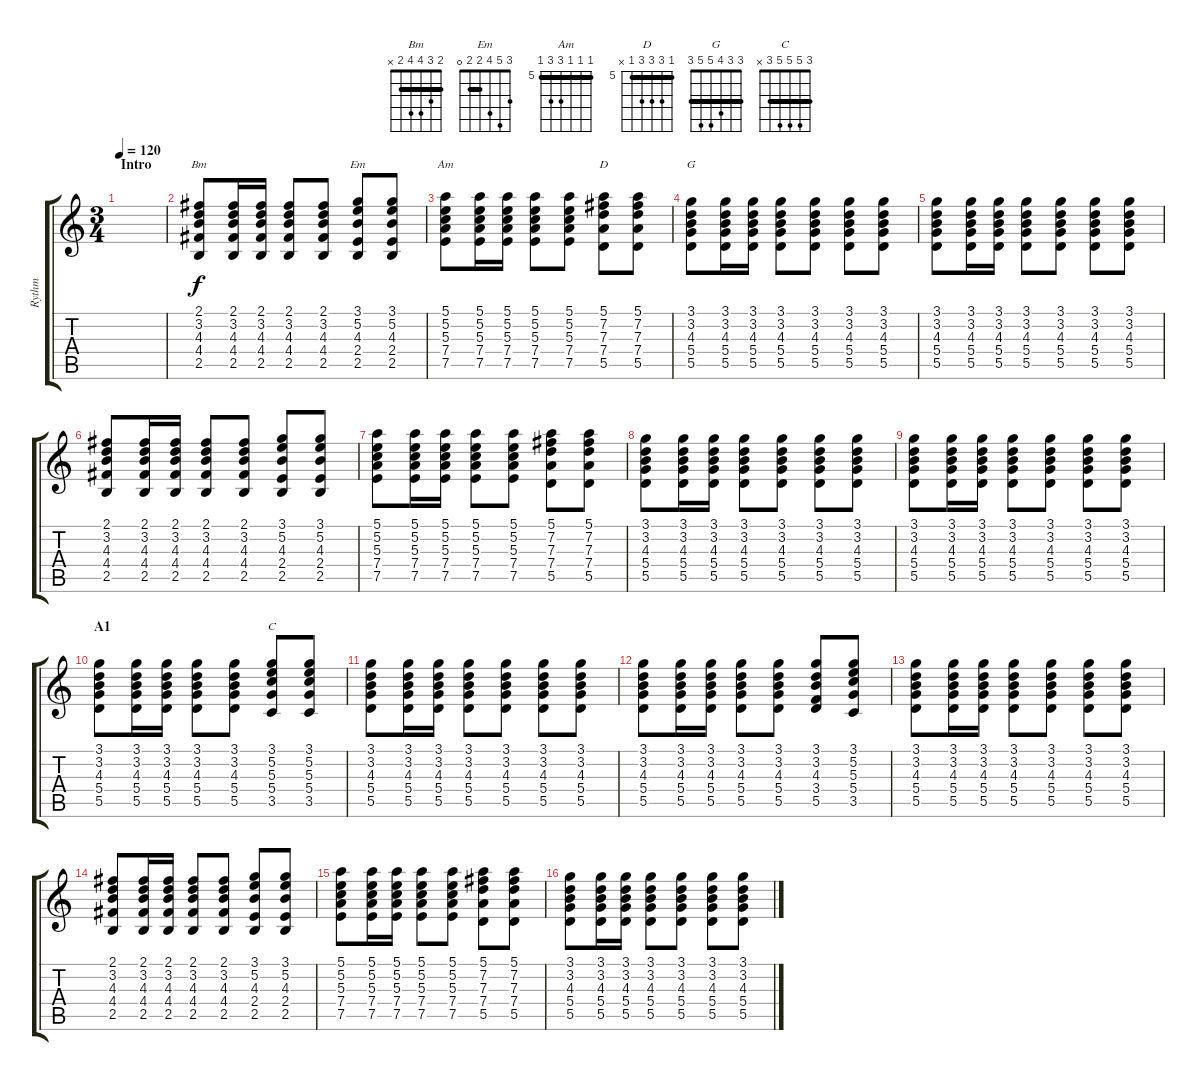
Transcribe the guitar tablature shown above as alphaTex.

\track ("Rythm" "Rythm") {instrument acousticguitarnylon}
\staff {score tabs}
\tuning (E4 B3 G3 D3 A2 E2) {hide}
\chord ("Bm" 2 3 4 4 2 x) {barre 2}
\chord ("Em" 3 5 4 2 2 0) {barre 2}
\chord ("Am" 5 5 5 7 7 5) {firstfret 5 barre 5}
\chord ("D" 5 7 7 7 5 x) {firstfret 5 barre 5}
\chord ("G" 3 3 4 5 5 3) {barre 3}
\chord ("C" 3 5 5 5 3 x) {barre 3}
\ts (3 4)
\section ("" "Intro")
\tempo 120
\clef g2
\ks c
|
(2.1 3.2 4.3 4.4 2.5).8{ch "Bm"} (2.1 3.2 4.3 4.4 2.5).16 (2.1 3.2 4.3 4.4 2.5).16 (2.1 3.2 4.3 4.4 2.5).8 (2.1 3.2 4.3 4.4 2.5).8 (3.1 5.2 4.3 2.4 2.5).8{ch "Em"} (3.1 5.2 4.3 2.4 2.5).8 |
(5.1 5.2 5.3 7.4 7.5).8{ch "Am"} (5.1 5.2 5.3 7.4 7.5).16 (5.1 5.2 5.3 7.4 7.5).16 (5.1 5.2 5.3 7.4 7.5).8 (5.1 5.2 5.3 7.4 7.5).8 (5.1 7.2 7.3 7.4 5.5).8{ch "D"} (5.1 7.2 7.3 7.4 5.5).8 |
(3.1 3.2 4.3 5.4 5.5).8{ch "G"} (3.1 3.2 4.3 5.4 5.5).16 (3.1 3.2 4.3 5.4 5.5).16 (3.1 3.2 4.3 5.4 5.5).8 (3.1 3.2 4.3 5.4 5.5).8 (3.1 3.2 4.3 5.4 5.5).8 (3.1 3.2 4.3 5.4 5.5).8 |
(3.1 3.2 4.3 5.4 5.5).8 (3.1 3.2 4.3 5.4 5.5).16 (3.1 3.2 4.3 5.4 5.5).16 (3.1 3.2 4.3 5.4 5.5).8 (3.1 3.2 4.3 5.4 5.5).8 (3.1 3.2 4.3 5.4 5.5).8 (3.1 3.2 4.3 5.4 5.5).8 |
(2.1 3.2 4.3 4.4 2.5).8 (2.1 3.2 4.3 4.4 2.5).16 (2.1 3.2 4.3 4.4 2.5).16 (2.1 3.2 4.3 4.4 2.5).8 (2.1 3.2 4.3 4.4 2.5).8 (3.1 5.2 4.3 2.4 2.5).8 (3.1 5.2 4.3 2.4 2.5).8 |
(5.1 5.2 5.3 7.4 7.5).8 (5.1 5.2 5.3 7.4 7.5).16 (5.1 5.2 5.3 7.4 7.5).16 (5.1 5.2 5.3 7.4 7.5).8 (5.1 5.2 5.3 7.4 7.5).8 (5.1 7.2 7.3 7.4 5.5).8 (5.1 7.2 7.3 7.4 5.5).8 |
(3.1 3.2 4.3 5.4 5.5).8 (3.1 3.2 4.3 5.4 5.5).16 (3.1 3.2 4.3 5.4 5.5).16 (3.1 3.2 4.3 5.4 5.5).8 (3.1 3.2 4.3 5.4 5.5).8 (3.1 3.2 4.3 5.4 5.5).8 (3.1 3.2 4.3 5.4 5.5).8 |
(3.1 3.2 4.3 5.4 5.5).8 (3.1 3.2 4.3 5.4 5.5).16 (3.1 3.2 4.3 5.4 5.5).16 (3.1 3.2 4.3 5.4 5.5).8 (3.1 3.2 4.3 5.4 5.5).8 (3.1 3.2 4.3 5.4 5.5).8 (3.1 3.2 4.3 5.4 5.5).8 |
\section ("" "A1")
(3.1 3.2 4.3 5.4 5.5).8 (3.1 3.2 4.3 5.4 5.5).16 (3.1 3.2 4.3 5.4 5.5).16 (3.1 3.2 4.3 5.4 5.5).8 (3.1 3.2 4.3 5.4 5.5).8 (3.1 5.2 5.3 5.4 3.5).8{ch "C"} (3.1 5.2 5.3 5.4 3.5).8 |
(3.1 3.2 4.3 5.4 5.5).8 (3.1 3.2 4.3 5.4 5.5).16 (3.1 3.2 4.3 5.4 5.5).16 (3.1 3.2 4.3 5.4 5.5).8 (3.1 3.2 4.3 5.4 5.5).8 (3.1 3.2 4.3 5.4 5.5).8 (3.1 3.2 4.3 5.4 5.5).8 |
(3.1 3.2 4.3 5.4 5.5).8 (3.1 3.2 4.3 5.4 5.5).16 (3.1 3.2 4.3 5.4 5.5).16 (3.1 3.2 4.3 5.4 5.5).8 (3.1 3.2 4.3 5.4 5.5).8 (3.1 3.2 4.3 3.4 5.5).8 (3.1 5.2 5.3 5.4 3.5).8 |
(3.1 3.2 4.3 5.4 5.5).8 (3.1 3.2 4.3 5.4 5.5).16 (3.1 3.2 4.3 5.4 5.5).16 (3.1 3.2 4.3 5.4 5.5).8 (3.1 3.2 4.3 5.4 5.5).8 (3.1 3.2 4.3 5.4 5.5).8 (3.1 3.2 4.3 5.4 5.5).8 |
(2.1 3.2 4.3 4.4 2.5).8 (2.1 3.2 4.3 4.4 2.5).16 (2.1 3.2 4.3 4.4 2.5).16 (2.1 3.2 4.3 4.4 2.5).8 (2.1 3.2 4.3 4.4 2.5).8 (3.1 5.2 4.3 2.4 2.5).8 (3.1 5.2 4.3 2.4 2.5).8 |
(5.1 5.2 5.3 7.4 7.5).8 (5.1 5.2 5.3 7.4 7.5).16 (5.1 5.2 5.3 7.4 7.5).16 (5.1 5.2 5.3 7.4 7.5).8 (5.1 5.2 5.3 7.4 7.5).8 (5.1 7.2 7.3 7.4 5.5).8 (5.1 7.2 7.3 7.4 5.5).8 |
(3.1 3.2 4.3 5.4 5.5).8 (3.1 3.2 4.3 5.4 5.5).16 (3.1 3.2 4.3 5.4 5.5).16 (3.1 3.2 4.3 5.4 5.5).8 (3.1 3.2 4.3 5.4 5.5).8 (3.1 3.2 4.3 5.4 5.5).8 (3.1 3.2 4.3 5.4 5.5).8
